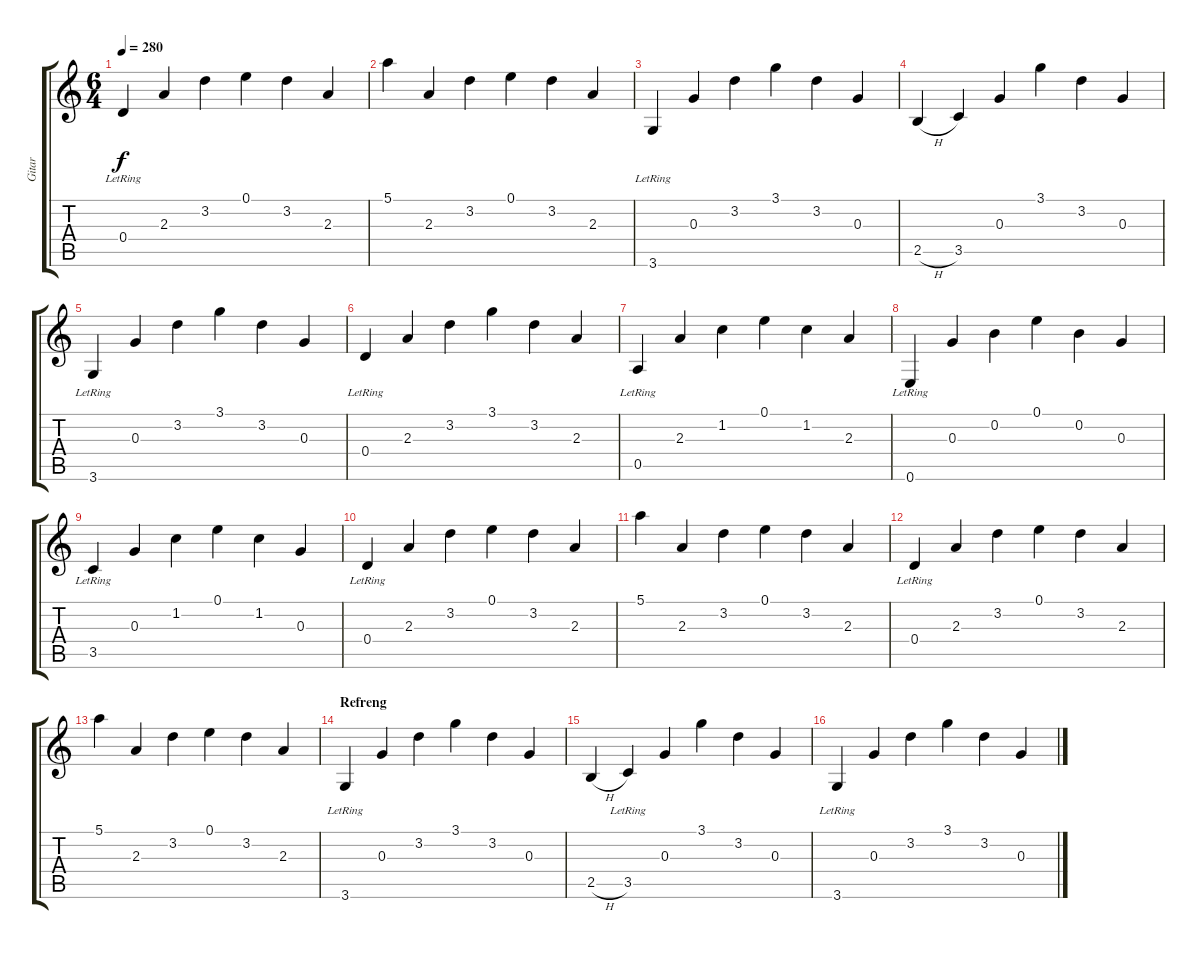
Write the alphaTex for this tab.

\track ("Gitar" "Gitar") {instrument acousticguitarsteel}
\staff {score tabs}
\tuning (E4 B3 G3 D3 A2 E2) {hide}
\ts (6 4)
\tempo 280
\clef g2
\ks c
0.4{lr}.4{dy f} 2.3.4 3.2.4 0.1.4 3.2.4 2.3.4 |
5.1.4 2.3.4 3.2.4 0.1.4 3.2.4 2.3.4 |
3.6{lr}.4 0.3.4 3.2.4 3.1.4 3.2.4 0.3.4 |
2.5{h}.4 3.5.4 0.3.4 3.1.4 3.2.4 0.3.4 |
3.6{lr}.4 0.3.4 3.2.4 3.1.4 3.2.4 0.3.4 |
0.4{lr}.4 2.3.4 3.2.4 3.1.4 3.2.4 2.3.4 |
0.5{lr}.4 2.3.4 1.2.4 0.1.4 1.2.4 2.3.4 |
0.6{lr}.4 0.3.4 0.2.4 0.1.4 0.2.4 0.3.4 |
3.5{lr}.4 0.3.4 1.2.4 0.1.4 1.2.4 0.3.4 |
0.4{lr}.4 2.3.4 3.2.4 0.1.4 3.2.4 2.3.4 |
5.1.4 2.3.4 3.2.4 0.1.4 3.2.4 2.3.4 |
0.4{lr}.4 2.3.4 3.2.4 0.1.4 3.2.4 2.3.4 |
5.1.4 2.3.4 3.2.4 0.1.4 3.2.4 2.3.4 |
\section ("" "Refreng")
3.6{lr}.4{volume 14} 0.3.4 3.2.4 3.1.4 3.2.4 0.3.4 |
2.5{h}.4 3.5{lr}.4 0.3.4 3.1.4 3.2.4 0.3.4 |
3.6{lr}.4 0.3.4 3.2.4 3.1.4 3.2.4 0.3.4
